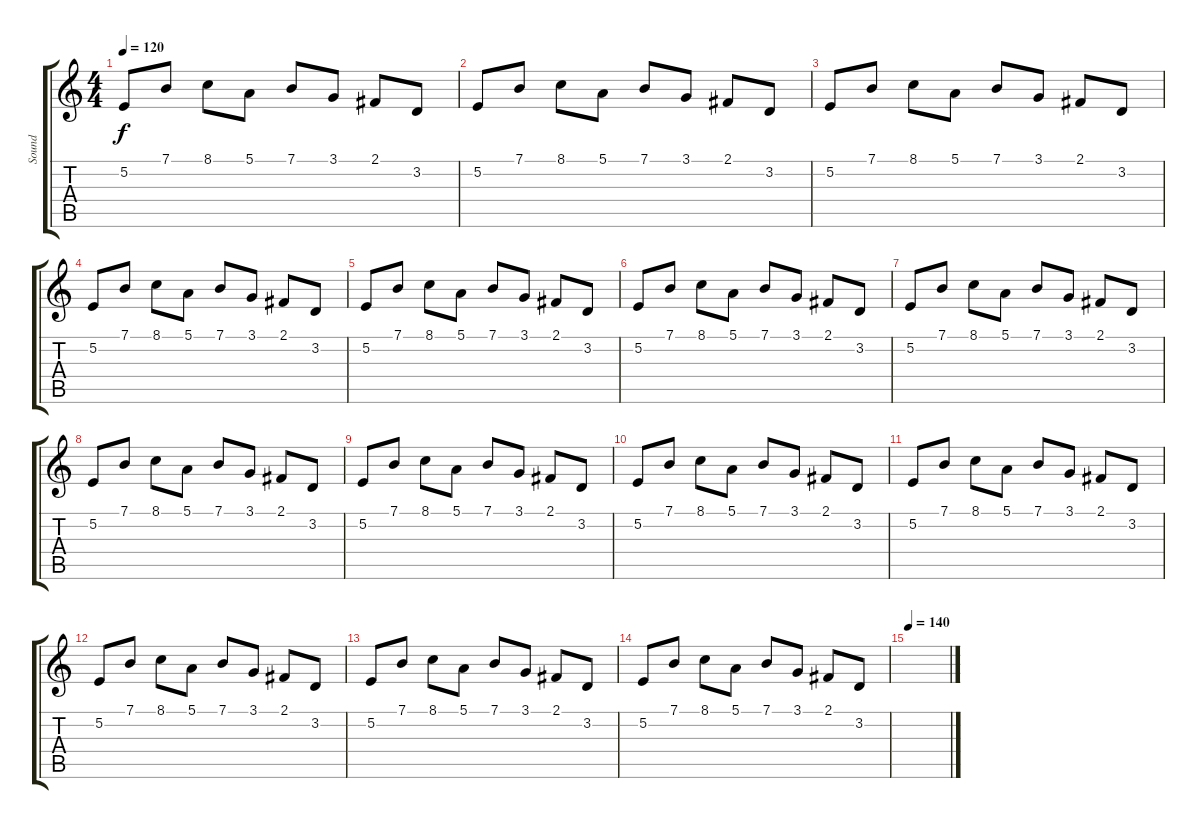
\track ("Sound" "Sound") {instrument celesta}
\staff {score tabs}
\tuning (E4 B3 G3 D3 A2 E2) {hide}
\ts (4 4)
\tempo 120
\clef g2
\ks c
5.2.8{dy f} 7.1.8 8.1.8 5.1.8 7.1.8 3.1.8 2.1.8 3.2.8 |
5.2.8 7.1.8 8.1.8 5.1.8 7.1.8 3.1.8 2.1.8 3.2.8 |
5.2.8 7.1.8 8.1.8 5.1.8 7.1.8 3.1.8 2.1.8 3.2.8 |
5.2.8 7.1.8 8.1.8 5.1.8 7.1.8 3.1.8 2.1.8 3.2.8 |
5.2.8 7.1.8 8.1.8 5.1.8 7.1.8 3.1.8 2.1.8 3.2.8 |
5.2.8 7.1.8 8.1.8 5.1.8 7.1.8 3.1.8 2.1.8 3.2.8 |
5.2.8 7.1.8 8.1.8 5.1.8 7.1.8 3.1.8 2.1.8 3.2.8 |
5.2.8 7.1.8 8.1.8 5.1.8 7.1.8 3.1.8 2.1.8 3.2.8 |
5.2.8 7.1.8 8.1.8 5.1.8 7.1.8 3.1.8 2.1.8 3.2.8 |
5.2.8 7.1.8 8.1.8 5.1.8 7.1.8 3.1.8 2.1.8 3.2.8 |
5.2.8 7.1.8 8.1.8 5.1.8 7.1.8 3.1.8 2.1.8 3.2.8 |
5.2.8 7.1.8 8.1.8 5.1.8 7.1.8 3.1.8 2.1.8 3.2.8 |
5.2.8 7.1.8 8.1.8 5.1.8 7.1.8 3.1.8 2.1.8 3.2.8 |
5.2.8 7.1.8 8.1.8 5.1.8 7.1.8 3.1.8 2.1.8 3.2.8 |
\tempo 140
